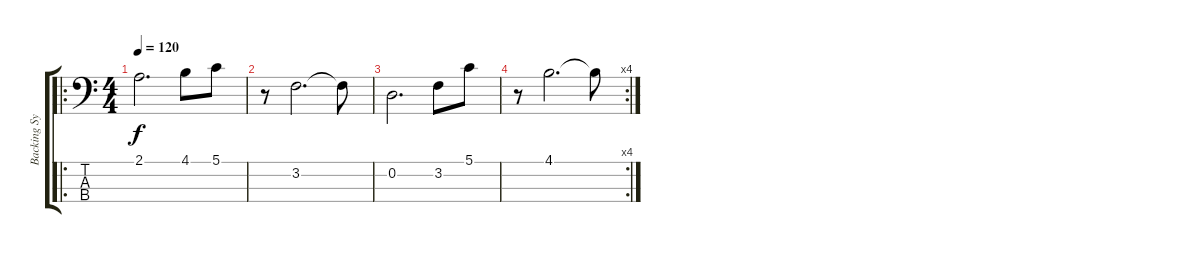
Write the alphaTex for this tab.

\track ("Backing Synth #2" "Backing Sy") {instrument overdrivenguitar}
\staff {score tabs}
\tuning (G2 D2 A1 D1) {hide}
\ro
\ts (4 4)
\tempo 120
\clef f4
\ks c
2.1.2{d dy f volume 11} 4.1.8 5.1.8 |
r.8 3.2.2{d} 3.2{t}.8 |
0.2.2{d} 3.2.8 5.1.8 |
\rc 4
r.8 4.1.2{d} 4.1{t}.8
